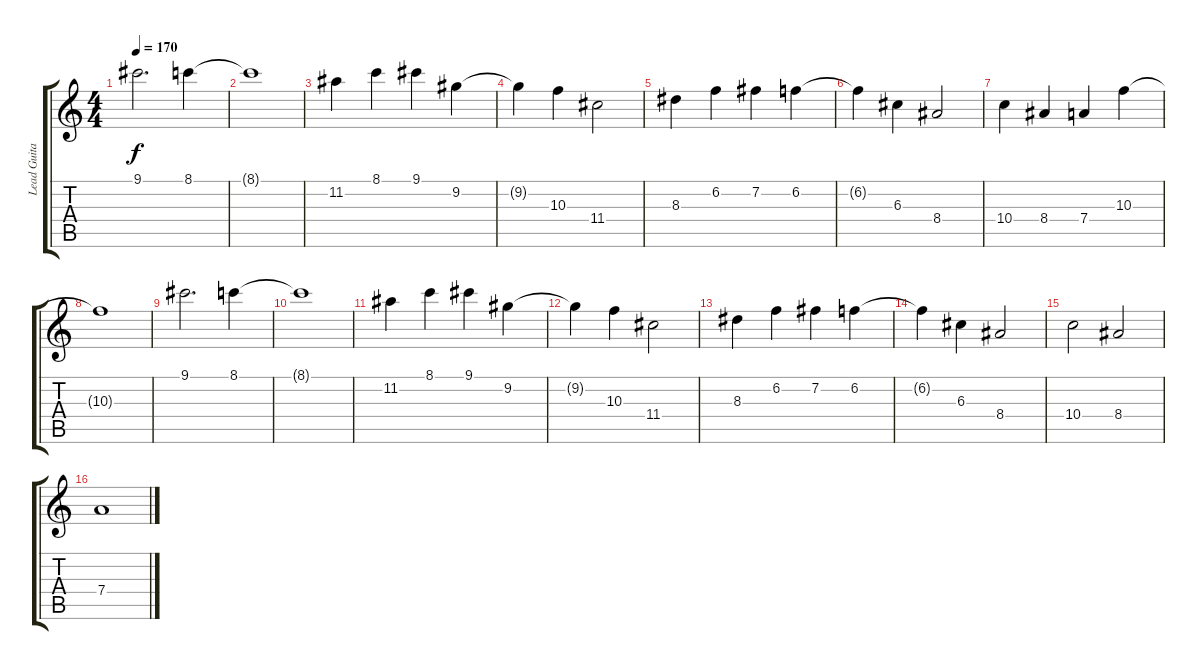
\track ("Lead Guitar" "Lead Guita") {instrument distortionguitar}
\staff {score tabs}
\tuning (E4 B3 G3 D3 A2 E2) {hide}
\ts (4 4)
\tempo 170
\clef g2
\ks c
9.1.2{d dy f} 8.1.4 |
8.1{t}.1 |
11.2.4 8.1.4 9.1.4 9.2.4 |
9.2{t}.4 10.3.4 11.4.2 |
8.3.4 6.2.4 7.2.4 6.2.4 |
6.2{t}.4 6.3.4 8.4.2 |
10.4.4 8.4.4 7.4.4 10.3.4 |
10.3{t}.1 |
9.1.2{d} 8.1.4 |
8.1{t}.1 |
11.2.4 8.1.4 9.1.4 9.2.4 |
9.2{t}.4 10.3.4 11.4.2 |
8.3.4 6.2.4 7.2.4 6.2.4 |
6.2{t}.4 6.3.4 8.4.2 |
10.4.2 8.4.2 |
7.4.1
